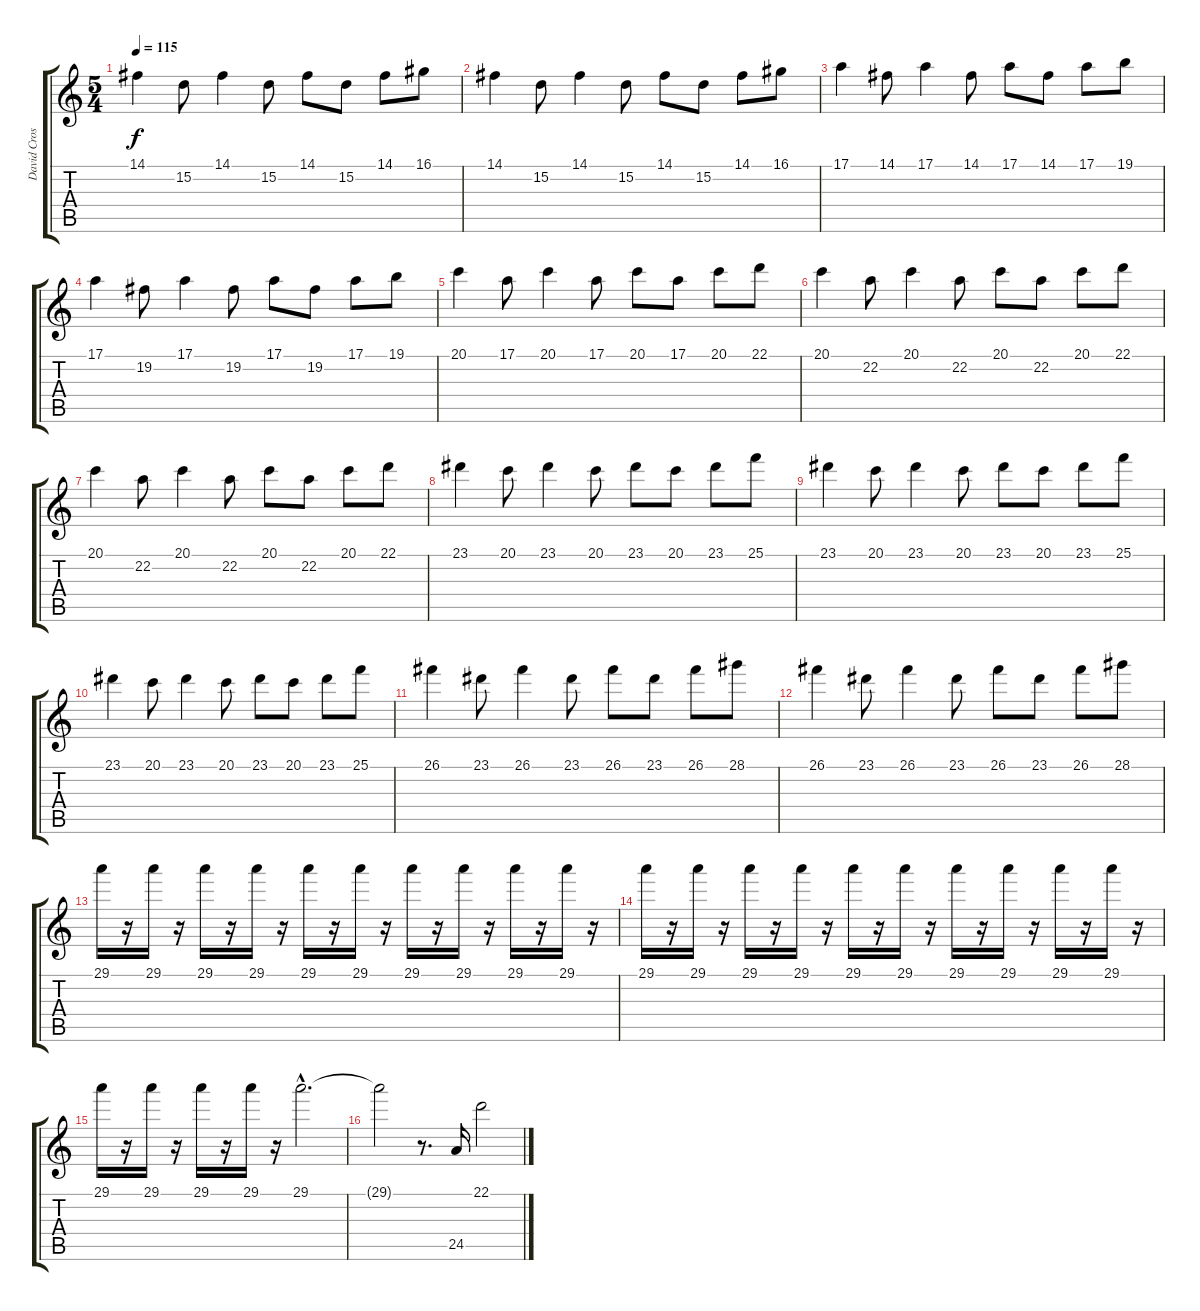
\track ("David Cross (violin)" "David Cros") {instrument violin}
\staff {score tabs}
\tuning (E4 B3 G3 D3 A2 E2) {hide}
\ts (5 4)
\tempo 115
\clef g2
\ks c
14.1.4{dy f} 15.2.8 14.1.4 15.2.8 14.1.8 15.2.8 14.1.8 16.1.8 |
14.1.4 15.2.8 14.1.4 15.2.8 14.1.8 15.2.8 14.1.8 16.1.8 |
17.1.4 14.1.8 17.1.4 14.1.8 17.1.8 14.1.8 17.1.8 19.1.8 |
17.1.4 19.2.8 17.1.4 19.2.8 17.1.8 19.2.8 17.1.8 19.1.8 |
20.1.4 17.1.8 20.1.4 17.1.8 20.1.8 17.1.8 20.1.8 22.1.8 |
20.1.4 22.2.8 20.1.4 22.2.8 20.1.8 22.2.8 20.1.8 22.1.8 |
20.1.4 22.2.8 20.1.4 22.2.8 20.1.8 22.2.8 20.1.8 22.1.8 |
23.1.4 20.1.8 23.1.4 20.1.8 23.1.8 20.1.8 23.1.8 25.1.8 |
23.1.4 20.1.8 23.1.4 20.1.8 23.1.8 20.1.8 23.1.8 25.1.8 |
23.1.4 20.1.8 23.1.4 20.1.8 23.1.8 20.1.8 23.1.8 25.1.8 |
26.1.4 23.1.8 26.1.4 23.1.8 26.1.8 23.1.8 26.1.8 28.1.8 |
26.1.4 23.1.8 26.1.4 23.1.8 26.1.8 23.1.8 26.1.8 28.1.8 |
29.1.16 r.16 29.1.16 r.16 29.1.16 r.16 29.1.16 r.16 29.1.16 r.16 29.1.16 r.16 29.1.16 r.16 29.1.16 r.16 29.1.16 r.16 29.1.16 r.16 |
29.1.16 r.16 29.1.16 r.16 29.1.16 r.16 29.1.16 r.16 29.1.16 r.16 29.1.16 r.16 29.1.16 r.16 29.1.16 r.16 29.1.16 r.16 29.1.16 r.16 |
29.1.16 r.16 29.1.16 r.16 29.1.16 r.16 29.1.16 r.16 29.1{hac}.2{d} |
29.1{t}.2 r.8{d} 24.5.16 22.1.2
